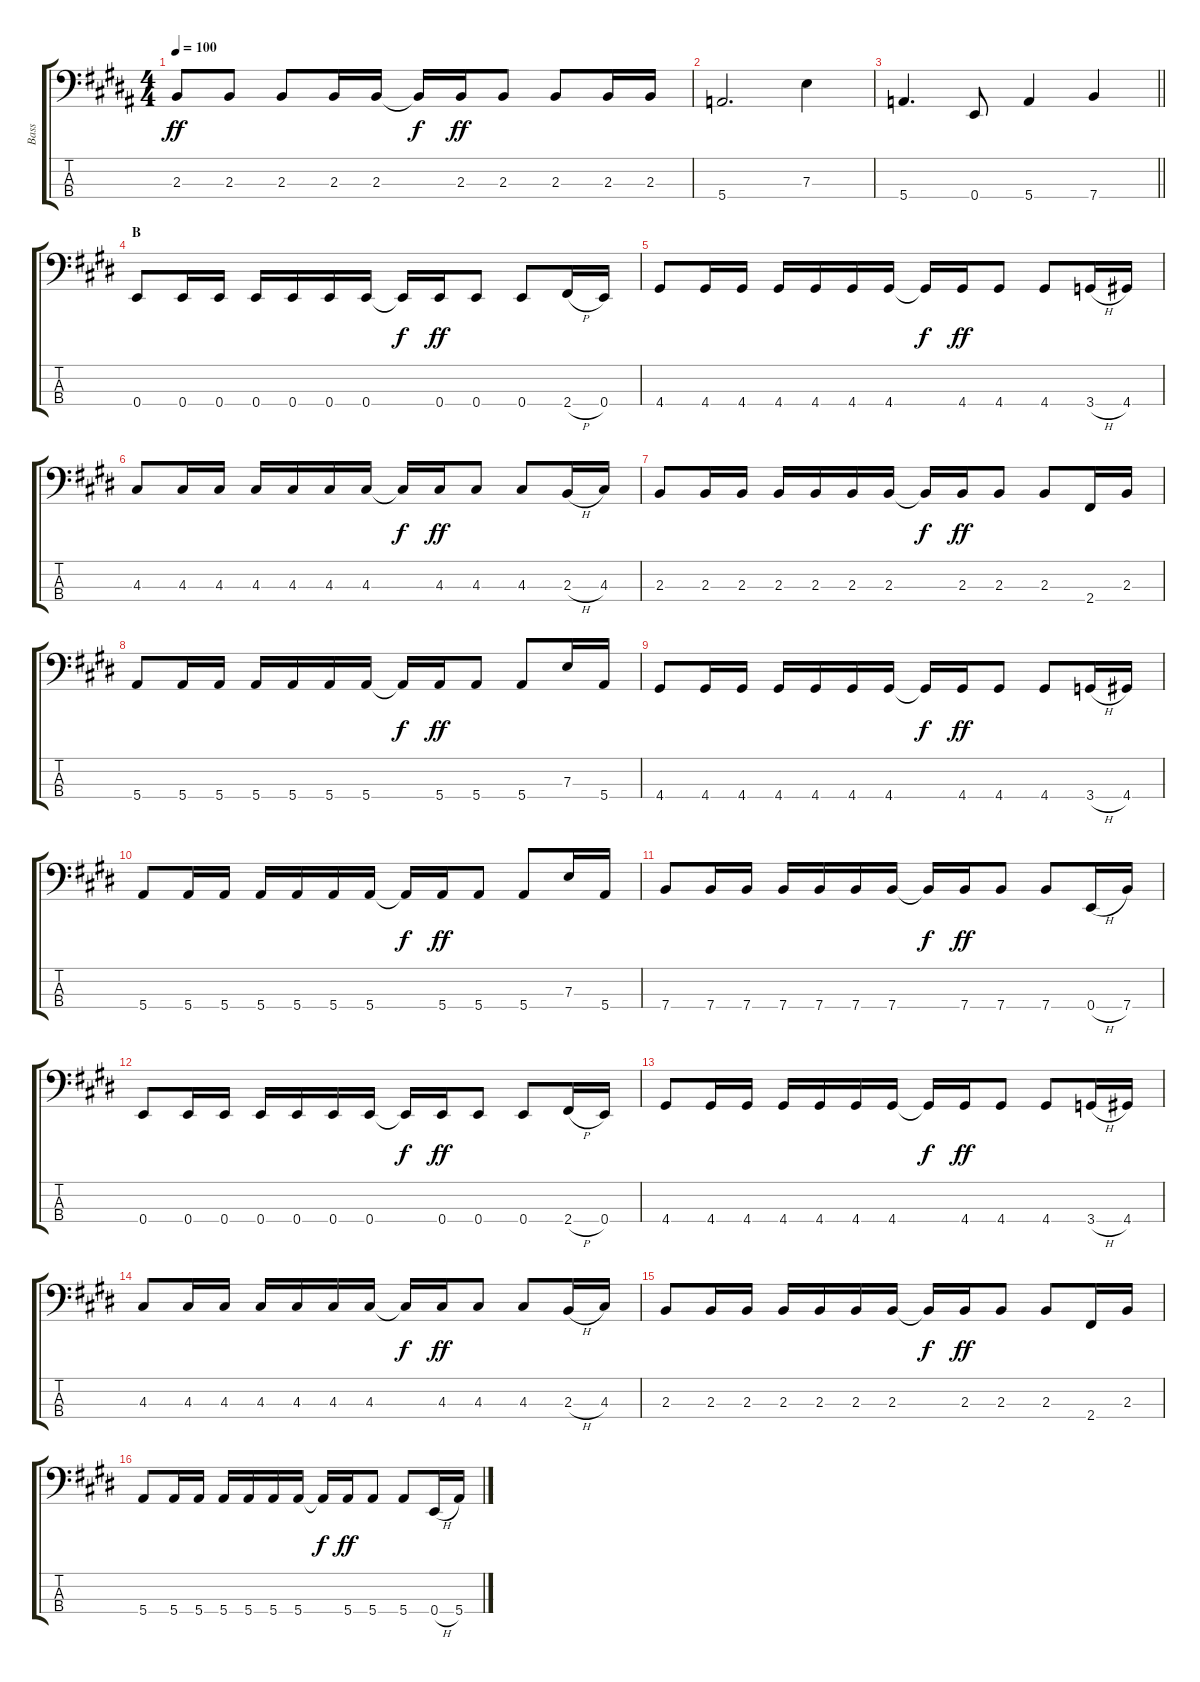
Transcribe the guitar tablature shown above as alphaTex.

\track ("Bass" "Bass") {instrument electricbasspick}
\staff {score tabs}
\tuning (G2 D2 A1 E1) {hide}
\ts (4 4)
\tempo 100
\clef f4
\ks b
2.3.8{dy ff} 2.3.8 2.3.8 2.3.16 2.3.16 2.3{t}.16{dy f} 2.3.16{dy ff} 2.3.8 2.3.8 2.3.16 2.3.16 |
5.4.2{d} 7.3.4 |
\barLineRight lightlight
5.4.4{d} 0.4.8 5.4.4 7.4.4 |
\section ("" "B")
\ks e
0.4.8 0.4.16 0.4.16 0.4.16 0.4.16 0.4.16 0.4.16 0.4{t}.16{dy f} 0.4.16{dy ff} 0.4.8 0.4.8 2.4{h}.16 0.4.16 |
4.4.8 4.4.16 4.4.16 4.4.16 4.4.16 4.4.16 4.4.16 4.4{t}.16{dy f} 4.4.16{dy ff} 4.4.8 4.4.8 3.4{h}.16 4.4.16 |
4.3.8 4.3.16 4.3.16 4.3.16 4.3.16 4.3.16 4.3.16 4.3{t}.16{dy f} 4.3.16{dy ff} 4.3.8 4.3.8 2.3{h}.16 4.3.16 |
2.3.8 2.3.16 2.3.16 2.3.16 2.3.16 2.3.16 2.3.16 2.3{t}.16{dy f} 2.3.16{dy ff} 2.3.8 2.3.8 2.4.16 2.3.16 |
5.4.8 5.4.16 5.4.16 5.4.16 5.4.16 5.4.16 5.4.16 5.4{t}.16{dy f} 5.4.16{dy ff} 5.4.8 5.4.8 7.3.16 5.4.16 |
4.4.8 4.4.16 4.4.16 4.4.16 4.4.16 4.4.16 4.4.16 4.4{t}.16{dy f} 4.4.16{dy ff} 4.4.8 4.4.8 3.4{h}.16 4.4.16 |
5.4.8 5.4.16 5.4.16 5.4.16 5.4.16 5.4.16 5.4.16 5.4{t}.16{dy f} 5.4.16{dy ff} 5.4.8 5.4.8 7.3.16 5.4.16 |
7.4.8 7.4.16 7.4.16 7.4.16 7.4.16 7.4.16 7.4.16 7.4{t}.16{dy f} 7.4.16{dy ff} 7.4.8 7.4.8 0.4{h}.16 7.4.16 |
0.4.8 0.4.16 0.4.16 0.4.16 0.4.16 0.4.16 0.4.16 0.4{t}.16{dy f} 0.4.16{dy ff} 0.4.8 0.4.8 2.4{h}.16 0.4.16 |
4.4.8 4.4.16 4.4.16 4.4.16 4.4.16 4.4.16 4.4.16 4.4{t}.16{dy f} 4.4.16{dy ff} 4.4.8 4.4.8 3.4{h}.16 4.4.16 |
4.3.8 4.3.16 4.3.16 4.3.16 4.3.16 4.3.16 4.3.16 4.3{t}.16{dy f} 4.3.16{dy ff} 4.3.8 4.3.8 2.3{h}.16 4.3.16 |
2.3.8 2.3.16 2.3.16 2.3.16 2.3.16 2.3.16 2.3.16 2.3{t}.16{dy f} 2.3.16{dy ff} 2.3.8 2.3.8 2.4.16 2.3.16 |
5.4.8 5.4.16 5.4.16 5.4.16 5.4.16 5.4.16 5.4.16 5.4{t}.16{dy f} 5.4.16{dy ff} 5.4.8 5.4.8 0.4{h}.16 5.4.16
